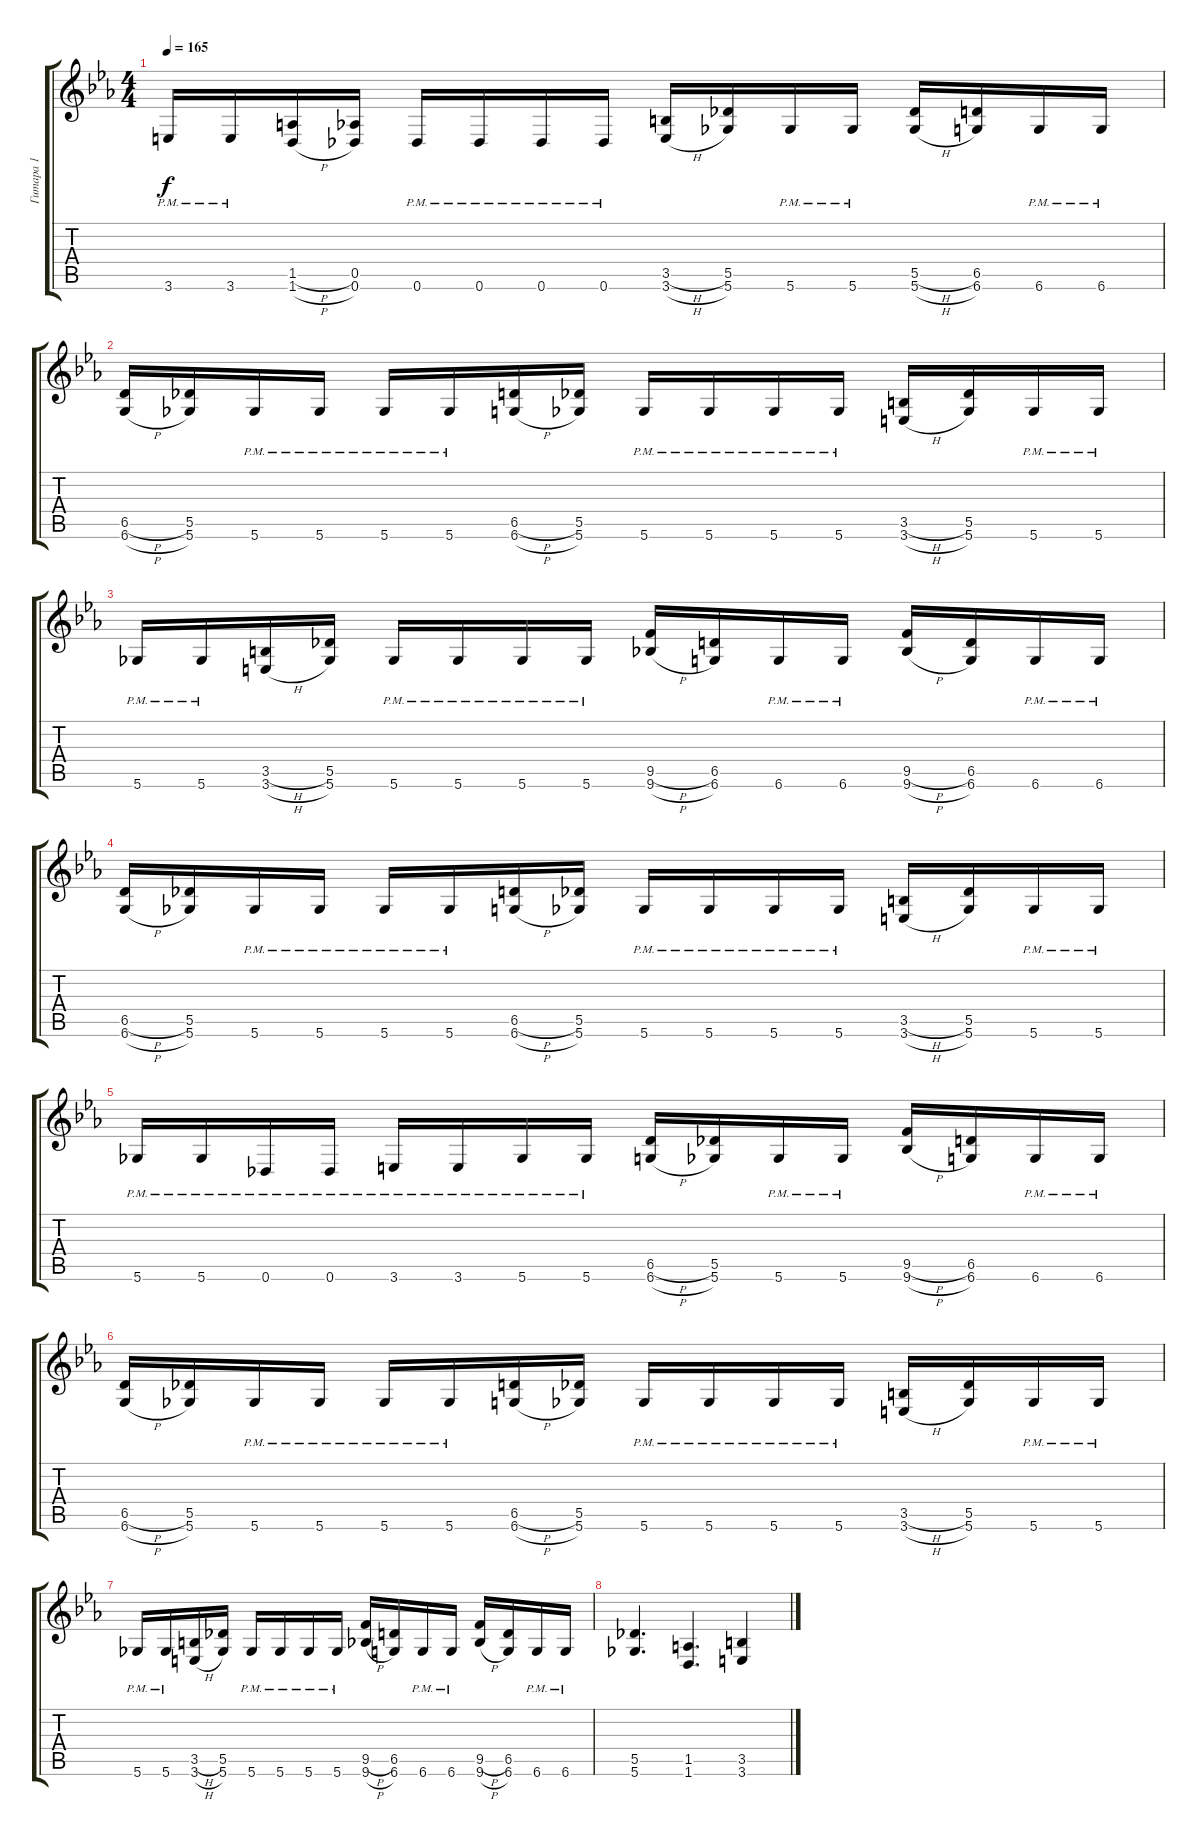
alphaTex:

\track ("Гитара 1" "Гитара 1") {instrument distortionguitar}
\staff {score tabs}
\tuning (Eb4 Bb3 Gb3 Db3 Ab2 Db2) {hide}
\ts (4 4)
\tempo 165
\clef g2
\ks cminor
3.6{pm}.16{dy f} 3.6{pm}.16 (1.5{h} 1.6{h}).16 (0.5 0.6).16 0.6{pm}.16 0.6{pm}.16 0.6{pm}.16 0.6{pm}.16 (3.5{h} 3.6{h}).16 (5.5 5.6).16 5.6{pm}.16 5.6{pm}.16 (5.5{h} 5.6{h}).16 (6.5 6.6).16 6.6{pm}.16 6.6{pm}.16 |
(6.5{h} 6.6{h}).16 (5.5 5.6).16 5.6{pm}.16 5.6{pm}.16 5.6{pm}.16 5.6{pm}.16 (6.5{h} 6.6{h}).16 (5.5 5.6).16 5.6{pm}.16 5.6{pm}.16 5.6{pm}.16 5.6{pm}.16 (3.5{h} 3.6{h}).16 (5.5 5.6).16 5.6{pm}.16 5.6{pm}.16 |
5.6{pm}.16 5.6{pm}.16 (3.5{h} 3.6{h}).16 (5.5 5.6).16 5.6{pm}.16 5.6{pm}.16 5.6{pm}.16 5.6{pm}.16 (9.5{h} 9.6{h}).16 (6.5 6.6).16 6.6{pm}.16 6.6{pm}.16 (9.5{h} 9.6{h}).16 (6.5 6.6).16 6.6{pm}.16 6.6{pm}.16 |
(6.5{h} 6.6{h}).16 (5.5 5.6).16 5.6{pm}.16 5.6{pm}.16 5.6{pm}.16 5.6{pm}.16 (6.5{h} 6.6{h}).16 (5.5 5.6).16 5.6{pm}.16 5.6{pm}.16 5.6{pm}.16 5.6{pm}.16 (3.5{h} 3.6{h}).16 (5.5 5.6).16 5.6{pm}.16 5.6{pm}.16 |
5.6{pm}.16 5.6{pm}.16 0.6{pm}.16 0.6{pm}.16 3.6{pm}.16 3.6{pm}.16 5.6{pm}.16 5.6{pm}.16 (6.5{h} 6.6{h}).16 (5.5 5.6).16 5.6{pm}.16 5.6{pm}.16 (9.5{h} 9.6{h}).16 (6.5 6.6).16 6.6{pm}.16 6.6{pm}.16 |
(6.5{h} 6.6{h}).16 (5.5 5.6).16 5.6{pm}.16 5.6{pm}.16 5.6{pm}.16 5.6{pm}.16 (6.5{h} 6.6{h}).16 (5.5 5.6).16 5.6{pm}.16 5.6{pm}.16 5.6{pm}.16 5.6{pm}.16 (3.5{h} 3.6{h}).16 (5.5 5.6).16 5.6{pm}.16 5.6{pm}.16 |
5.6{pm}.16 5.6{pm}.16 (3.5{h} 3.6{h}).16 (5.5 5.6).16 5.6{pm}.16 5.6{pm}.16 5.6{pm}.16 5.6{pm}.16 (9.5{h} 9.6{h}).16 (6.5 6.6).16 6.6{pm}.16 6.6{pm}.16 (9.5{h} 9.6{h}).16 (6.5 6.6).16 6.6{pm}.16 6.6{pm}.16 |
(5.5 5.6).4{d} (1.5 1.6).4{d} (3.5 3.6).4
